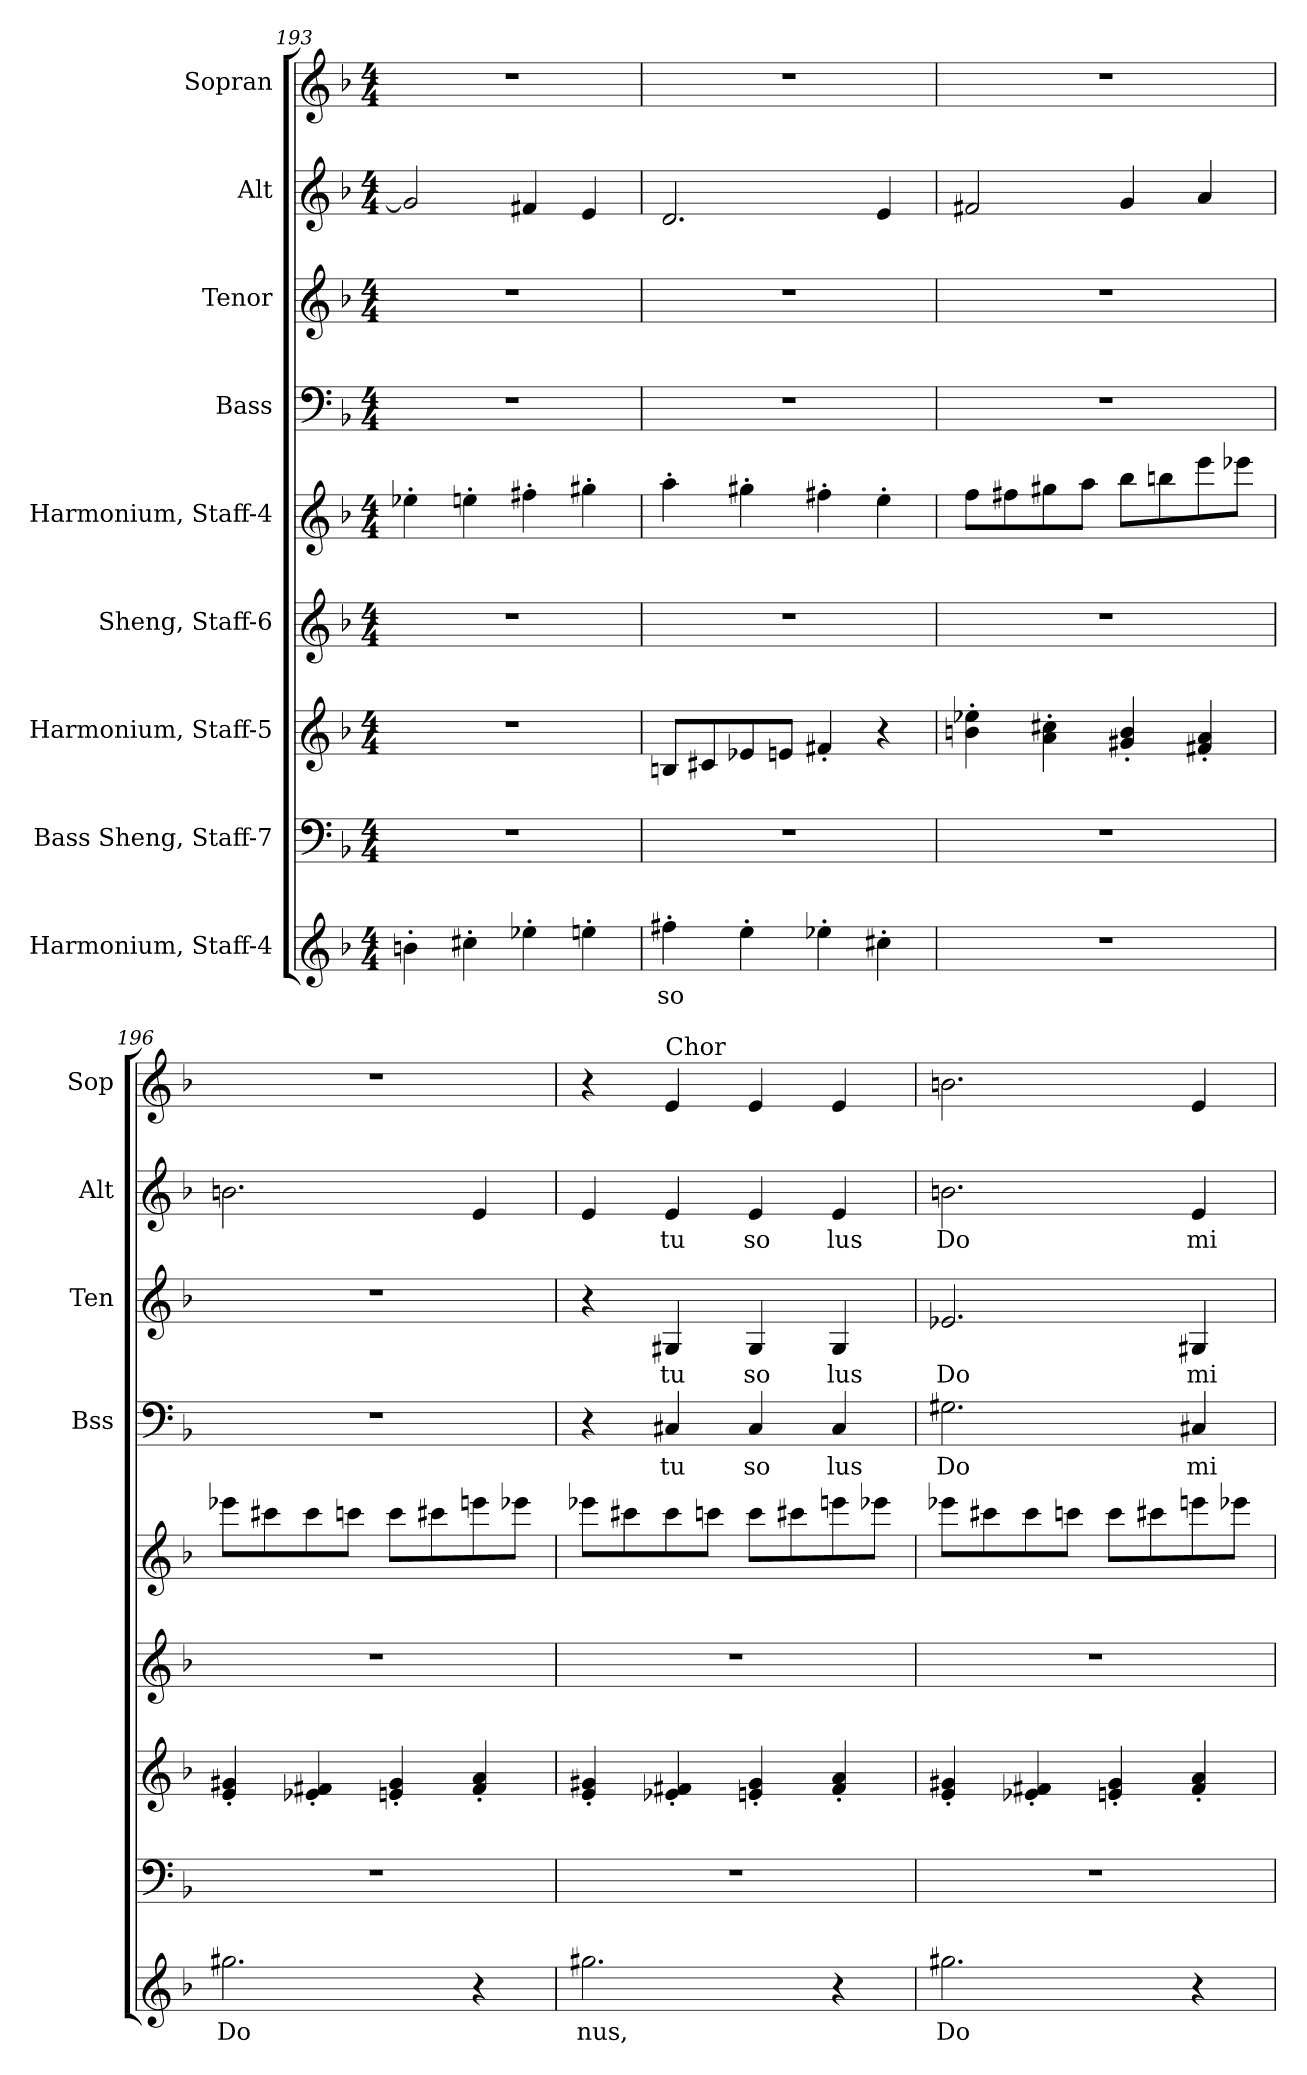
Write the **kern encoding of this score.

**kern	**text	**kern	**kern	**kern	**kern	**kern	**text	**kern	**text	**kern	**text	**kern
*part9	*part9	*part8	*part7	*part6	*part5	*part4	*part4	*part3	*part3	*part2	*part2	*part1
*staff9	*staff9	*staff8	*staff7	*staff6	*staff5	*staff4	*staff4	*staff3	*staff3	*staff2	*staff2	*staff1
*I"Harmonium, Staff-4	*	*I"Bass Sheng, Staff-7	*I"Harmonium, Staff-5	*I"Sheng, Staff-6	*I"Harmonium, Staff-4	*I"Bass	*	*I"Tenor	*	*I"Alt	*	*I"Sopran
*	*	*	*	*	*	*I'Bss	*	*I'Ten	*	*I'Alt	*	*I'Sop
!!LO:PB:g=z
*clefG2	*	*clefF4	*clefG2	*clefG2	*clefG2	*clefF4	*	*clefG2	*	*clefG2	*	*clefG2
*	*	*	*	*	*	*	*	*ITrd4c7	*	*ITrd2c3	*	*ITrd2c3
*k[b-]	*	*k[b-]	*k[b-]	*k[b-]	*k[b-]	*k[b-]	*	*k[b-e-]	*	*k[f#c#]	*	*k[f#c#]
*M4/4	*	*M4/4	*M4/4	*M4/4	*M4/4	*M4/4	*	*M4/4	*	*M4/4	*	*M4/4
=193	=193	=193	=193	=193	=193	=193	=193	=193	=193	=193	=193	=193
4bn'\	.	1r	1r	1r	4ee-X'\	1r	.	1r	.	2e/]	.	1r
4cc#X'\	.	.	.	.	4een'\	.	.	.	.	.	.	.
4ee-X'\	.	.	.	.	4ff#X'\	.	.	.	.	4d#X/	.	.
4een'\	.	.	.	.	4gg#X'\	.	.	.	.	4c#/	.	.
=194	=194	=194	=194	=194	=194	=194	=194	=194	=194	=194	=194	=194
4ff#X'\	so	1r	8Bn/L	1r	4aa'\	1r	.	1r	.	2.B/	.	1r
.	.	.	8c#X/	.	.	.	.	.	.	.	.	.
4ee'\	.	.	8e-X/	.	4gg#X'\	.	.	.	.	.	.	.
.	.	.	8en/J	.	.	.	.	.	.	.	.	.
4ee-X'\	.	.	4f#X'/	.	4ff#X'\	.	.	.	.	.	.	.
4cc#X'\	.	.	4r	.	4ee'\	.	.	.	.	4c#/	.	.
=195	=195	=195	=195	=195	=195	=195	=195	=195	=195	=195	=195	=195
1r	.	1r	4bn\' 4ee-X\'	1r	8ff\L	1r	.	1r	.	2d#X/	.	1r
.	.	.	.	.	8ff#X\	.	.	.	.	.	.	.
.	.	.	4a\' 4cc#X\'	.	8gg#X\	.	.	.	.	.	.	.
.	.	.	.	.	8aa\J	.	.	.	.	.	.	.
.	.	.	4g#X/' 4b/'	.	8bb-\L	.	.	.	.	4e/	.	.
.	.	.	.	.	8bbn\	.	.	.	.	.	.	.
.	.	.	4f#X/' 4a/'	.	8eee\	.	.	.	.	4f#/	.	.
.	.	.	.	.	8eee-X\J	.	.	.	.	.	.	.
!!LO:PB:g=z
=196	=196	=196	=196	=196	=196	=196	=196	=196	=196	=196	=196	=196
2.gg#X\	Do	1r	4e/' 4g#X/'	1r	8eee-X\L	1r	.	1r	.	2.g#X\	.	1r
.	.	.	.	.	8ccc#X\	.	.	.	.	.	.	.
.	.	.	4e-X/' 4f#X/'	.	8ccc#\	.	.	.	.	.	.	.
.	.	.	.	.	8cccn\J	.	.	.	.	.	.	.
.	.	.	4en/' 4g#/'	.	8ccc\L	.	.	.	.	.	.	.
.	.	.	.	.	8ccc#X\	.	.	.	.	.	.	.
4r	.	.	4f#/' 4a/'	.	8eeen\	.	.	.	.	4c#/	.	.
.	.	.	.	.	8eee-X\J	.	.	.	.	.	.	.
=197	=197	=197	=197	=197	=197	=197	=197	=197	=197	=197	=197	=197
2.gg#X\	nus,	1r	4e/' 4g#X/'	1r	8eee-X\L	4r	.	4r	.	4c#/	.	4r
.	.	.	.	.	8ccc#X\	.	.	.	.	.	.	.
!	!	!	!	!	!	!	!	!	!	!	!	!LO:TX:a:t=Chor
.	.	.	4e-X/' 4f#X/'	.	8ccc#\	4C#X/	tu	4C#X/	tu	4c#/	tu	4c#/
.	.	.	.	.	8cccn\J	.	.	.	.	.	.	.
.	.	.	4en/' 4g#/'	.	8ccc\L	4C#/	so	4C#/	so	4c#/	so	4c#/
.	.	.	.	.	8ccc#X\	.	.	.	.	.	.	.
4r	.	.	4f#/' 4a/'	.	8eeen\	4C#/	lus	4C#/	lus	4c#/	lus	4c#/
.	.	.	.	.	8eee-X\J	.	.	.	.	.	.	.
=198	=198	=198	=198	=198	=198	=198	=198	=198	=198	=198	=198	=198
2.gg#X\	Do	1r	4e/' 4g#X/'	1r	8eee-X\L	2.G#X\	Do	2.A-X/	Do	2.g#X\	Do	2.g#X\
.	.	.	.	.	8ccc#X\	.	.	.	.	.	.	.
.	.	.	4e-X/' 4f#X/'	.	8ccc#\	.	.	.	.	.	.	.
.	.	.	.	.	8cccn\J	.	.	.	.	.	.	.
.	.	.	4en/' 4g#/'	.	8ccc\L	.	.	.	.	.	.	.
.	.	.	.	.	8ccc#X\	.	.	.	.	.	.	.
4r	.	.	4f#/' 4a/'	.	8eeen\	4C#X/	mi	4C#X/	mi	4c#/	mi	4c#/
.	.	.	.	.	8eee-X\J	.	.	.	.	.	.	.
=	=	=	=	=	=	=	=	=	=	=	=	=
*-	*-	*-	*-	*-	*-	*-	*-	*-	*-	*-	*-	*-
